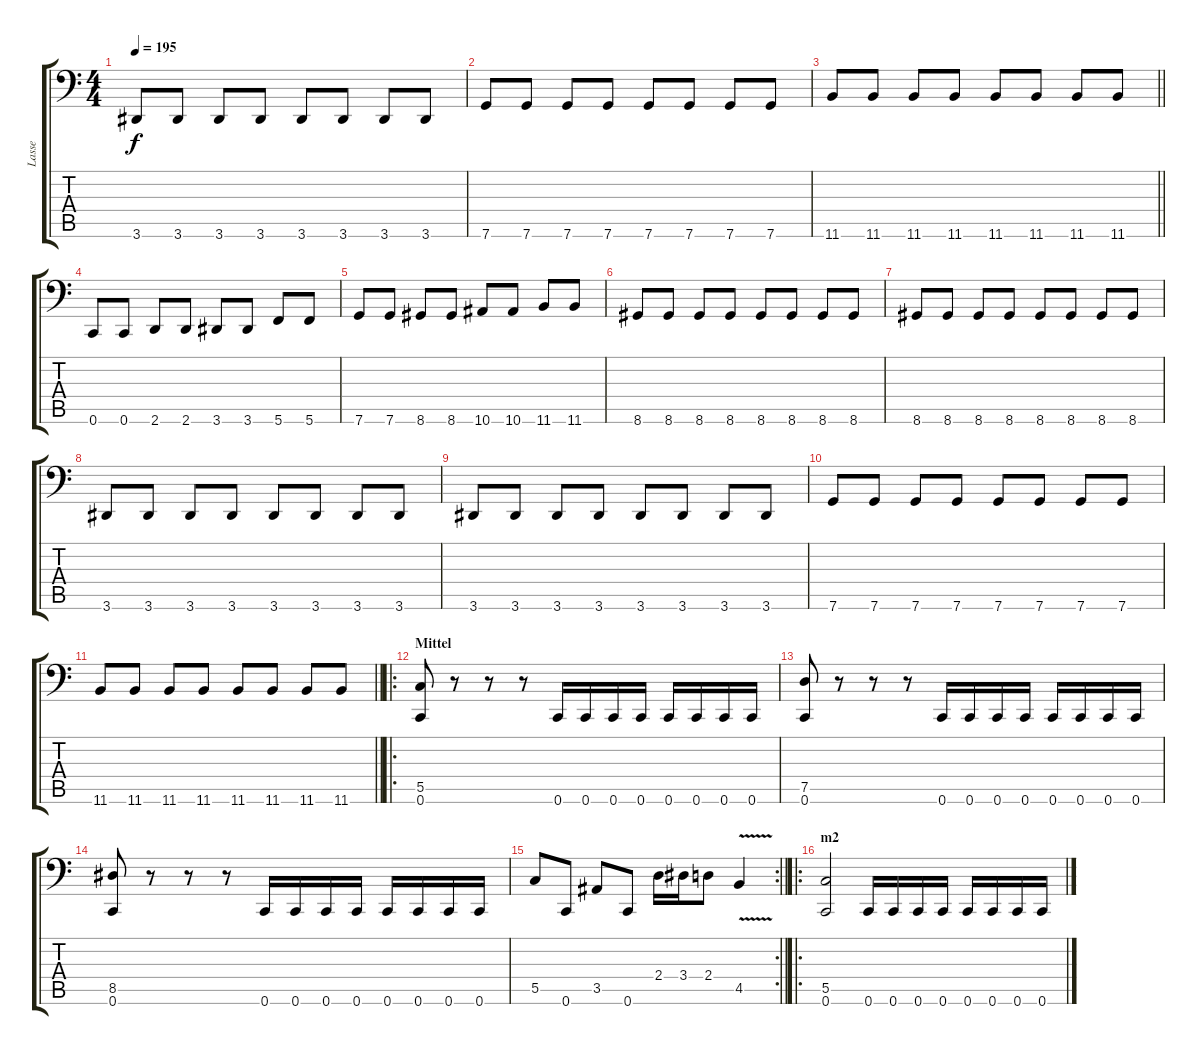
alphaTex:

\track ("Lasse" "Lasse") {instrument electricbasspick}
\staff {score tabs}
\tuning (D3 A2 F2 C2 G1 C1) {hide}
\ts (4 4)
\tempo 195
\clef f4
\ks c
3.6.8{dy f} 3.6.8 3.6.8 3.6.8 3.6.8 3.6.8 3.6.8 3.6.8 |
7.6.8 7.6.8 7.6.8 7.6.8 7.6.8 7.6.8 7.6.8 7.6.8 |
\barLineRight lightlight
11.6.8 11.6.8 11.6.8 11.6.8 11.6.8 11.6.8 11.6.8 11.6.8 |
0.6.8 0.6.8 2.6.8 2.6.8 3.6.8 3.6.8 5.6.8 5.6.8 |
7.6.8 7.6.8 8.6.8 8.6.8 10.6.8 10.6.8 11.6.8 11.6.8 |
8.6.8 8.6.8 8.6.8 8.6.8 8.6.8 8.6.8 8.6.8 8.6.8 |
8.6.8 8.6.8 8.6.8 8.6.8 8.6.8 8.6.8 8.6.8 8.6.8 |
3.6.8 3.6.8 3.6.8 3.6.8 3.6.8 3.6.8 3.6.8 3.6.8 |
3.6.8 3.6.8 3.6.8 3.6.8 3.6.8 3.6.8 3.6.8 3.6.8 |
7.6.8 7.6.8 7.6.8 7.6.8 7.6.8 7.6.8 7.6.8 7.6.8 |
\barLineRight lightlight
11.6.8 11.6.8 11.6.8 11.6.8 11.6.8 11.6.8 11.6.8 11.6.8 |
\ro
\section ("" "Mittel")
(5.5 0.6).8 r.8 r.8 r.8 0.6.16 0.6.16 0.6.16 0.6.16 0.6.16 0.6.16 0.6.16 0.6.16 |
(7.5 0.6).8 r.8 r.8 r.8 0.6.16 0.6.16 0.6.16 0.6.16 0.6.16 0.6.16 0.6.16 0.6.16 |
(8.5 0.6).8 r.8 r.8 r.8 0.6.16 0.6.16 0.6.16 0.6.16 0.6.16 0.6.16 0.6.16 0.6.16 |
\rc 2
\barLineRight lightlight
5.5.8 0.6.8 3.5.8 0.6.8 2.4.16 3.4.16 2.4.8 4.5{v}.4 |
\ro
\section ("" "m2")
(5.5 0.6).2 0.6.16 0.6.16 0.6.16 0.6.16 0.6.16 0.6.16 0.6.16 0.6.16
